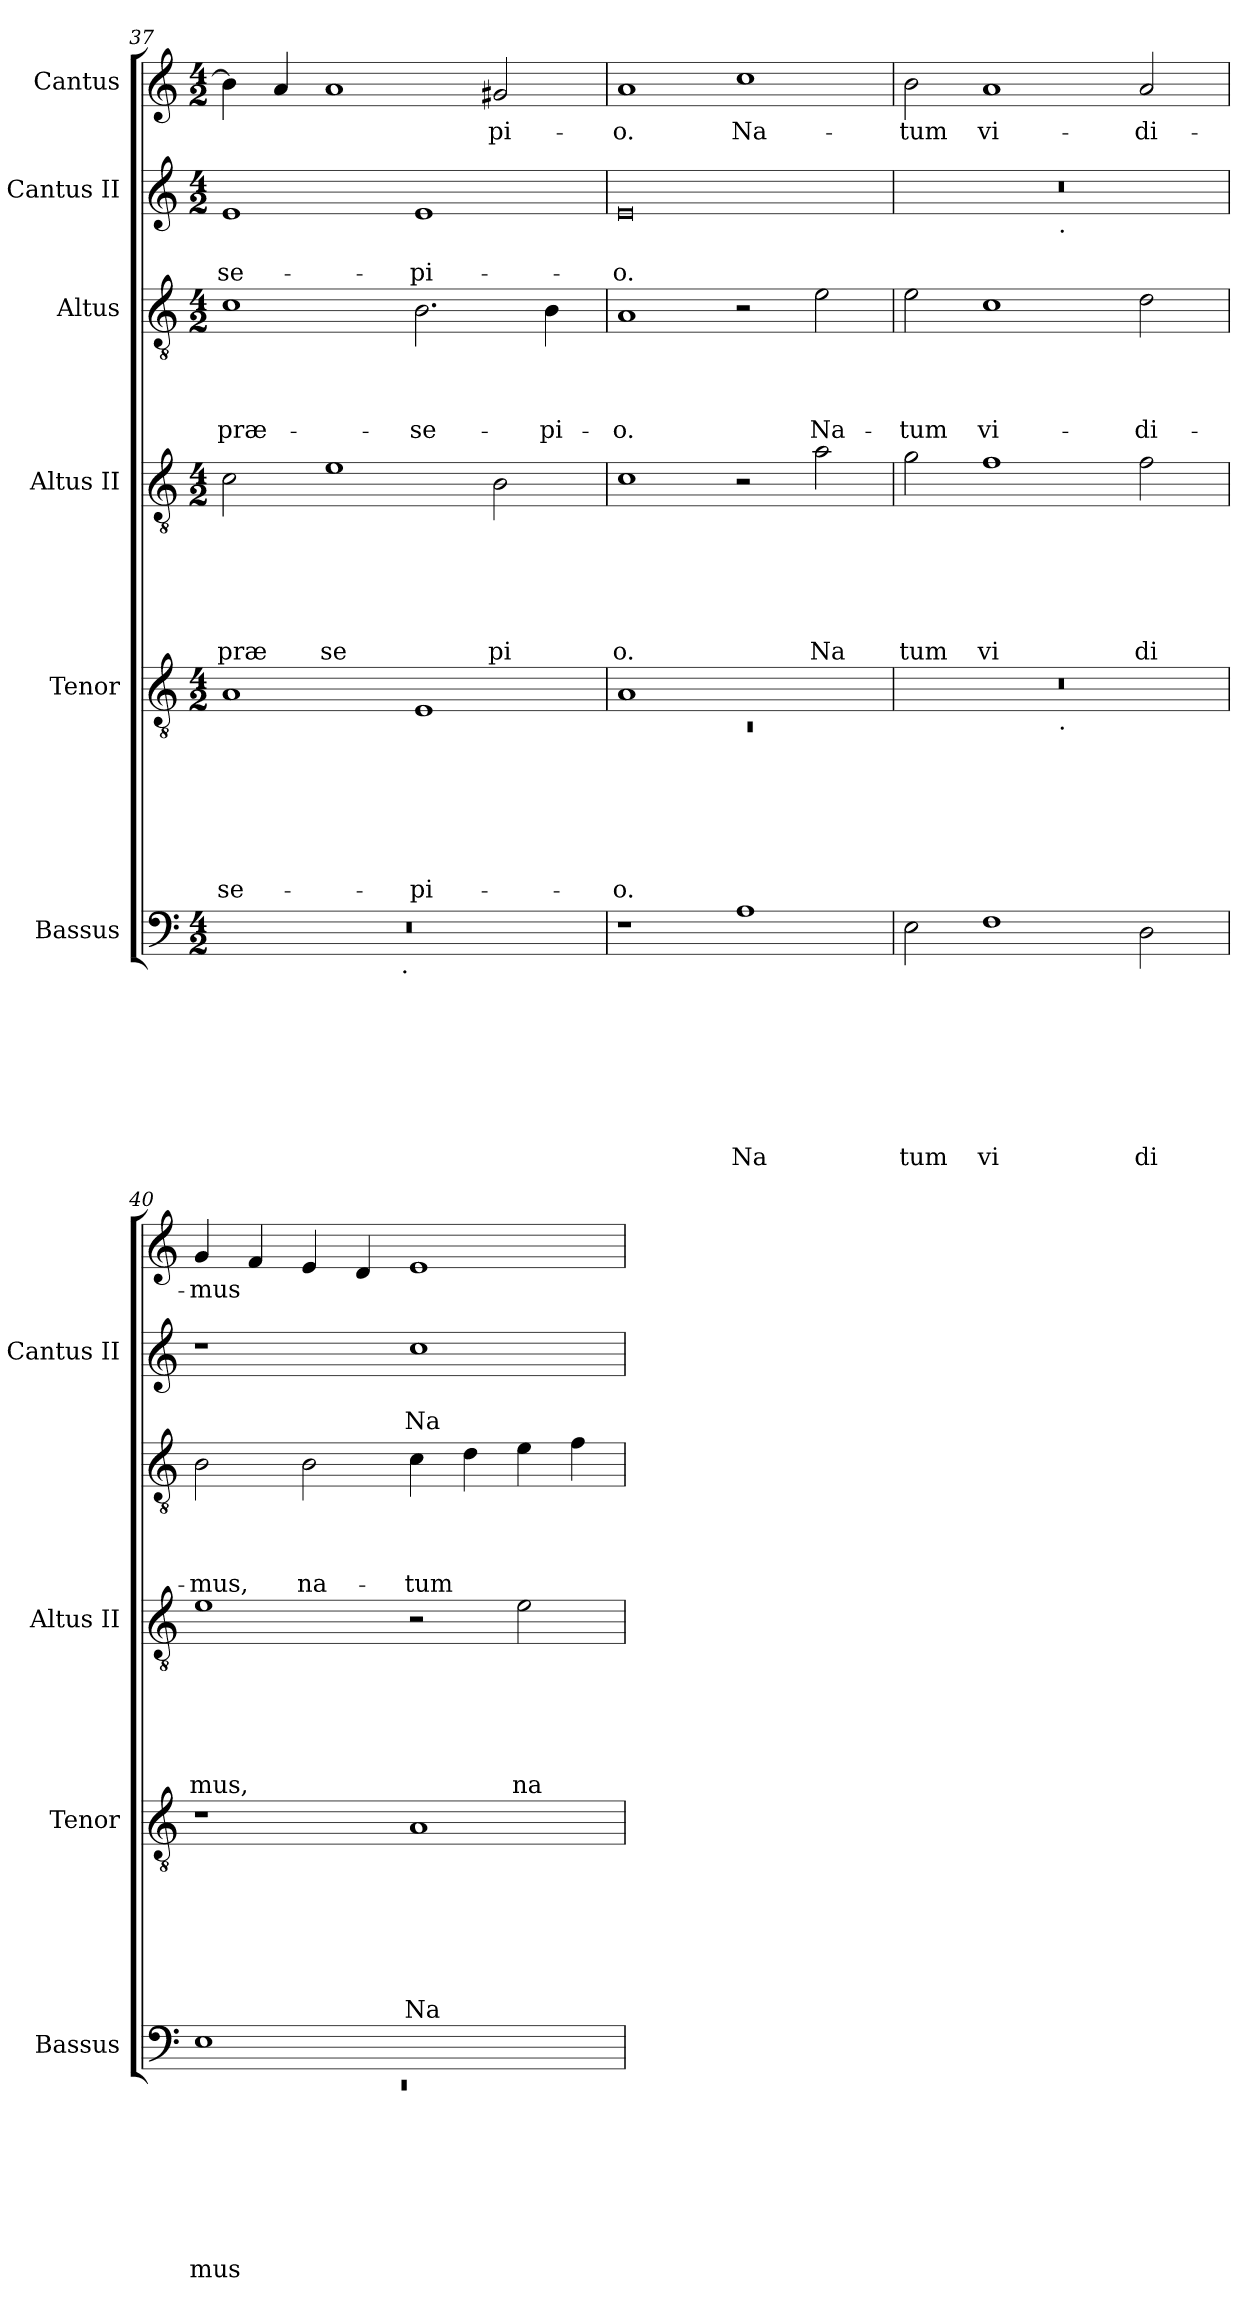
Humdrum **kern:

**kern	**text	**text	**text	**text	**text	**text	**text	**text	**kern	**text	**text	**text	**text	**text	**text	**text	**kern	**text	**text	**text	**text	**text	**text	**kern	**text	**text	**text	**text	**kern	**text	**text	**kern	**text
*part6	*part6	*part6	*part6	*part6	*part6	*part6	*part6	*part6	*part5	*part5	*part5	*part5	*part5	*part5	*part5	*part5	*part4	*part4	*part4	*part4	*part4	*part4	*part4	*part3	*part3	*part3	*part3	*part3	*part2	*part2	*part2	*part1	*part1
*staff6	*staff6	*staff6	*staff6	*staff6	*staff6	*staff6	*staff6	*staff6	*staff5	*staff5	*staff5	*staff5	*staff5	*staff5	*staff5	*staff5	*staff4	*staff4	*staff4	*staff4	*staff4	*staff4	*staff4	*staff3	*staff3	*staff3	*staff3	*staff3	*staff2	*staff2	*staff2	*staff1	*staff1
*I"Bassus	*	*	*	*	*	*	*	*	*I"Tenor	*	*	*	*	*	*	*	*I"Altus II	*	*	*	*	*	*	*I"Altus	*	*	*	*	*I"Cantus II	*	*	*I"Cantus	*
*I'Bassus	*	*	*	*	*	*	*	*	*I'Tenor	*	*	*	*	*	*	*	*I'Altus II	*	*	*	*	*	*	*	*	*	*	*	*I'Cantus II	*	*	*	*
*clefF4	*	*	*	*	*	*	*	*	*clefGv2	*	*	*	*	*	*	*	*clefGv2	*	*	*	*	*	*	*clefGv2	*	*	*	*	*clefG2	*	*	*clefG2	*
*k[]	*	*	*	*	*	*	*	*	*k[]	*	*	*	*	*	*	*	*k[]	*	*	*	*	*	*	*k[]	*	*	*	*	*k[]	*	*	*k[]	*
*C:	*	*	*	*	*	*	*	*	*C:	*	*	*	*	*	*	*	*C:	*	*	*	*	*	*	*C:	*	*	*	*	*C:	*	*	*C:	*
*M4/2	*	*	*	*	*	*	*	*	*M4/2	*	*	*	*	*	*	*	*M4/2	*	*	*	*	*	*	*M4/2	*	*	*	*	*M4/2	*	*	*M4/2	*
=37	=37	=37	=37	=37	=37	=37	=37	=37	=37	=37	=37	=37	=37	=37	=37	=37	=37	=37	=37	=37	=37	=37	=37	=37	=37	=37	=37	=37	=37	=37	=37	=37	=37
!	!	!	!	!	!	!	!	!	!	!	!	!	!	!	!	!LO:LY:b	!	!	!	!	!	!	!LO:LY:b	!	!	!	!	!LO:LY:b	!	!	!LO:LY:b	!	!
*^	*	*	*	*	*	*	*	*	*	*	*	*	*	*	*	*	*	*	*	*	*	*	*	*	*	*	*	*	*	*	*	*	*
0r	2ryy	.	.	.	.	.	.	.	.	1A	.	.	.	.	.	.	-se-	2c\	.	.	.	.	.	præ	1c	.	.	.	præ-	1e	.	-se-	4b\]	.
.	.	.	.	.	.	.	.	.	.	.	.	.	.	.	.	.	.	.	.	.	.	.	.	.	.	.	.	.	.	.	.	.	4a/	.
!	!	!	!	!	!	!	!	!	!	!	!	!	!	!	!	!	!	!	!	!	!	!	!	!LO:LY:b	!	!	!	!	!	!	!	!	!	!
.	4...ryy	.	.	.	.	.	.	.	.	.	.	.	.	.	.	.	.	1e	.	.	.	.	.	se	.	.	.	.	.	.	.	.	1a	.
!	!LO:TX:b:t=.	!	!	!	!	!	!	!	!	!	!	!	!	!	!	!	!	!	!	!	!	!	!	!	!	!	!	!	!	!	!	!	!	!
.	1ryy	.	.	.	.	.	.	.	.	.	.	.	.	.	.	.	.	.	.	.	.	.	.	.	.	.	.	.	.	.	.	.	.	.
!	!	!	!	!	!	!	!	!	!	!	!	!	!	!	!	!	!LO:LY:b	!	!	!	!	!	!	!	!	!	!	!	!LO:LY:b	!	!	!LO:LY:b	!	!
.	.	.	.	.	.	.	.	.	.	1E	.	.	.	.	.	.	-pi-	.	.	.	.	.	.	.	2.B\	.	.	.	-se-	1e	.	-pi-	.	.
!	!	!	!	!	!	!	!	!	!	!	!	!	!	!	!	!	!	!	!	!	!	!	!	!LO:LY:b	!	!	!	!	!	!	!	!	!	!LO:LY:b
.	.	.	.	.	.	.	.	.	.	.	.	.	.	.	.	.	.	2B\	.	.	.	.	.	pi	.	.	.	.	.	.	.	.	2g#/	-pi-
!	!	!	!	!	!	!	!	!	!	!	!	!	!	!	!	!	!	!	!	!	!	!	!	!	!	!	!	!	!LO:LY:b	!	!	!	!	!
.	.	.	.	.	.	.	.	.	.	.	.	.	.	.	.	.	.	.	.	.	.	.	.	.	4B\	.	.	.	-pi-	.	.	.	.	.
.	32ryy	.	.	.	.	.	.	.	.	.	.	.	.	.	.	.	.	.	.	.	.	.	.	.	.	.	.	.	.	.	.	.	.	.
=38	=38	=38	=38	=38	=38	=38	=38	=38	=38	=38	=38	=38	=38	=38	=38	=38	=38	=38	=38	=38	=38	=38	=38	=38	=38	=38	=38	=38	=38	=38	=38	=38	=38	=38
*	*	*	*	*	*	*	*	*	*	*^	*	*	*	*	*	*	*	*	*	*	*	*	*	*	*	*	*	*	*	*	*	*	*	*
!	!	!	!	!	!	!	!	!	!	!	!LO:N:vis=1	!	!	!	!	!	!	!LO:LY:b	!	!	!	!	!	!	!LO:LY:b	!	!	!	!	!LO:LY:b	!	!	!LO:LY:b	!	!LO:LY:b
*v	*v	*	*	*	*	*	*	*	*	*	*	*	*	*	*	*	*	*	*	*	*	*	*	*	*	*	*	*	*	*	*	*	*	*	*
1r	.	.	.	.	.	.	.	.	1A	0rC	.	.	.	.	.	.	-o.	1c	.	.	.	.	.	o.	1A	.	.	.	-o.	0e	.	-o.	1a	-o.
!	!	!	!	!	!	!	!	!LO:LY:b	!	!	!	!	!	!	!	!	!	!	!	!	!	!	!	!	!	!	!	!	!	!	!	!	!	!LO:LY:b
1A	.	.	.	.	.	.	.	Na	1ryy	.	.	.	.	.	.	.	.	2r	.	.	.	.	.	.	2r	.	.	.	.	.	.	.	1cc	Na-
!	!	!	!	!	!	!	!	!	!	!	!	!	!	!	!	!	!	!	!	!	!	!	!	!LO:LY:b	!	!	!	!	!LO:LY:b	!	!	!	!	!
.	.	.	.	.	.	.	.	.	.	.	.	.	.	.	.	.	.	2a\	.	.	.	.	.	Na	2e\	.	.	.	Na-	.	.	.	.	.
=39	=39	=39	=39	=39	=39	=39	=39	=39	=39	=39	=39	=39	=39	=39	=39	=39	=39	=39	=39	=39	=39	=39	=39	=39	=39	=39	=39	=39	=39	=39	=39	=39	=39	=39
!	!	!	!	!	!	!	!	!LO:LY:b	!	!	!	!	!	!	!	!	!	!	!	!	!	!	!	!LO:LY:b	!	!	!	!	!LO:LY:b	!	!	!	!	!LO:LY:b
*	*	*	*	*	*	*	*	*	*	*	*	*	*	*	*	*	*	*	*	*	*	*	*	*	*	*	*	*	*	*^	*	*	*	*
2E\	.	.	.	.	.	.	.	tum	0r	2ryy	.	.	.	.	.	.	.	2g\	.	.	.	.	.	tum	2e\	.	.	.	-tum	0r	2ryy	.	.	2b\	-tum
!	!	!	!	!	!	!	!	!LO:LY:b	!	!	!	!	!	!	!	!	!	!	!	!	!	!	!	!LO:LY:b	!	!	!	!	!LO:LY:b	!	!	!	!	!	!LO:LY:b
1F	.	.	.	.	.	.	.	vi	.	4...ryy	.	.	.	.	.	.	.	1f	.	.	.	.	.	vi	1c	.	.	.	vi-	.	4...ryy	.	.	1a	vi-
!	!	!	!	!	!	!	!	!	!	!	!	!	!	!	!	!	!	!	!	!	!	!	!	!	!	!	!	!	!	!	!LO:TX:b:t=.	!	!	!	!
!	!	!	!	!	!	!	!	!	!	!LO:TX:b:t=.	!	!	!	!	!	!	!	!	!	!	!	!	!	!	!	!	!	!	!	!	!	!	!	!	!
.	.	.	.	.	.	.	.	.	.	1ryy	.	.	.	.	.	.	.	.	.	.	.	.	.	.	.	.	.	.	.	.	1ryy	.	.	.	.
!	!	!	!	!	!	!	!	!LO:LY:b	!	!	!	!	!	!	!	!	!	!	!	!	!	!	!	!LO:LY:b	!	!	!	!	!LO:LY:b	!	!	!	!	!	!LO:LY:b
2D\	.	.	.	.	.	.	.	di	.	.	.	.	.	.	.	.	.	2f\	.	.	.	.	.	di	2d\	.	.	.	-di-	.	.	.	.	2a/	-di-
.	.	.	.	.	.	.	.	.	.	32ryy	.	.	.	.	.	.	.	.	.	.	.	.	.	.	.	.	.	.	.	.	32ryy	.	.	.	.
=40	=40	=40	=40	=40	=40	=40	=40	=40	=40	=40	=40	=40	=40	=40	=40	=40	=40	=40	=40	=40	=40	=40	=40	=40	=40	=40	=40	=40	=40	=40	=40	=40	=40	=40	=40
*^	*	*	*	*	*	*	*	*	*	*	*	*	*	*	*	*	*	*	*	*	*	*	*	*	*	*	*	*	*	*	*	*	*	*	*
!	!LO:N:vis=1	!	!	!	!	!	!	!	!LO:LY:b	!	!	!	!	!	!	!	!	!	!	!	!	!	!	!	!LO:LY:b	!	!	!	!	!LO:LY:b	!	!	!	!	!	!LO:LY:b
*	*	*	*	*	*	*	*	*	*	*v	*v	*	*	*	*	*	*	*	*	*	*	*	*	*	*	*	*	*	*	*	*v	*v	*	*	*	*
1E	0rEE	.	.	.	.	.	.	.	mus	1r	.	.	.	.	.	.	.	1e	.	.	.	.	.	mus,	2B\	.	.	.	-mus,	1r	.	.	4g/	-mus
.	.	.	.	.	.	.	.	.	.	.	.	.	.	.	.	.	.	.	.	.	.	.	.	.	.	.	.	.	.	.	.	.	4f/	.
!	!	!	!	!	!	!	!	!	!	!	!	!	!	!	!	!	!	!	!	!	!	!	!	!	!	!	!	!	!LO:LY:b	!	!	!	!	!
.	.	.	.	.	.	.	.	.	.	.	.	.	.	.	.	.	.	.	.	.	.	.	.	.	2B\	.	.	.	na-	.	.	.	4e/	.
.	.	.	.	.	.	.	.	.	.	.	.	.	.	.	.	.	.	.	.	.	.	.	.	.	.	.	.	.	.	.	.	.	4d/	.
!	!	!	!	!	!	!	!	!	!	!	!	!	!	!	!	!	!LO:LY:b	!	!	!	!	!	!	!	!	!	!	!	!LO:LY:b	!	!	!LO:LY:b	!	!
1ryy	.	.	.	.	.	.	.	.	.	1A	.	.	.	.	.	.	Na-	2r	.	.	.	.	.	.	4c\	.	.	.	-tum	1cc	.	Na-	1e	.
.	.	.	.	.	.	.	.	.	.	.	.	.	.	.	.	.	.	.	.	.	.	.	.	.	4d\	.	.	.	.	.	.	.	.	.
!	!	!	!	!	!	!	!	!	!	!	!	!	!	!	!	!	!	!	!	!	!	!	!	!LO:LY:b	!	!	!	!	!	!	!	!	!	!
.	.	.	.	.	.	.	.	.	.	.	.	.	.	.	.	.	.	2e\	.	.	.	.	.	na	4e\	.	.	.	.	.	.	.	.	.
.	.	.	.	.	.	.	.	.	.	.	.	.	.	.	.	.	.	.	.	.	.	.	.	.	4f\	.	.	.	.	.	.	.	.	.
*v	*v	*	*	*	*	*	*	*	*	*	*	*	*	*	*	*	*	*	*	*	*	*	*	*	*	*	*	*	*	*	*	*	*	*
=	=	=	=	=	=	=	=	=	=	=	=	=	=	=	=	=	=	=	=	=	=	=	=	=	=	=	=	=	=	=	=	=	=
*-	*-	*-	*-	*-	*-	*-	*-	*-	*-	*-	*-	*-	*-	*-	*-	*-	*-	*-	*-	*-	*-	*-	*-	*-	*-	*-	*-	*-	*-	*-	*-	*-	*-
